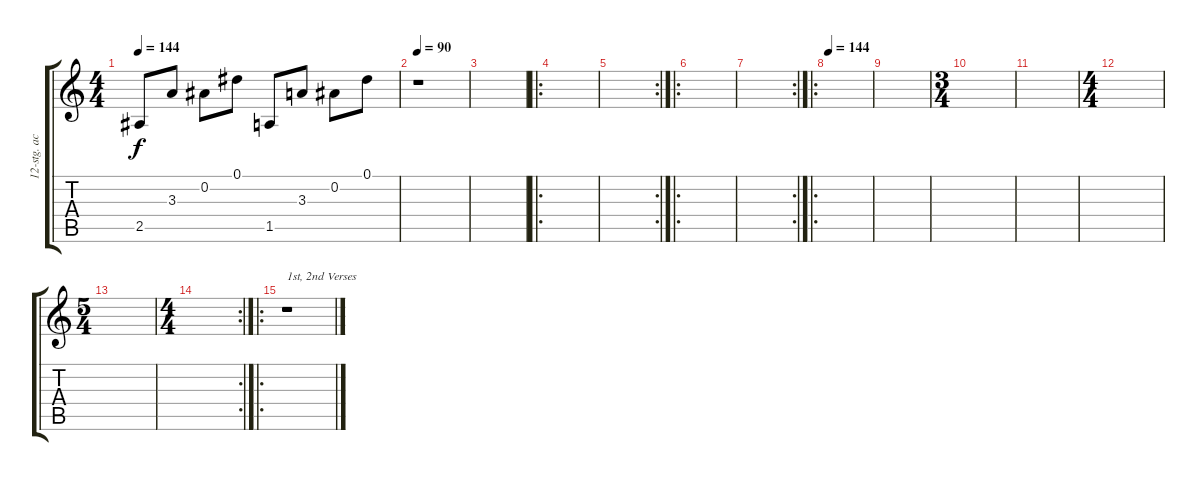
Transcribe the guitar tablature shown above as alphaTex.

\track ("12-stg. acous." "12-stg. ac") {instrument acousticguitarsteel}
\staff {score tabs}
\tuning (Eb4 Bb3 Gb3 Db3 Ab2 Eb2) {hide}
\ts (4 4)
\tempo 144
\clef g2
\ks c
2.5.8{dy f} 3.3.8 0.2.8 0.1.8 1.5.8 3.3.8 0.2.8 0.1.8 |
\tempo 90
r.1 |
|
\ro
|
\rc 2
|
\ro
|
\rc 2
|
\ro
\tempo 144
|
|
\ts (3 4)
|
|
\ts (4 4)
|
\ts (5 4)
|
\rc 2
\ts (4 4)
|
\ro
r.1{txt "1st, 2nd Verses"}
